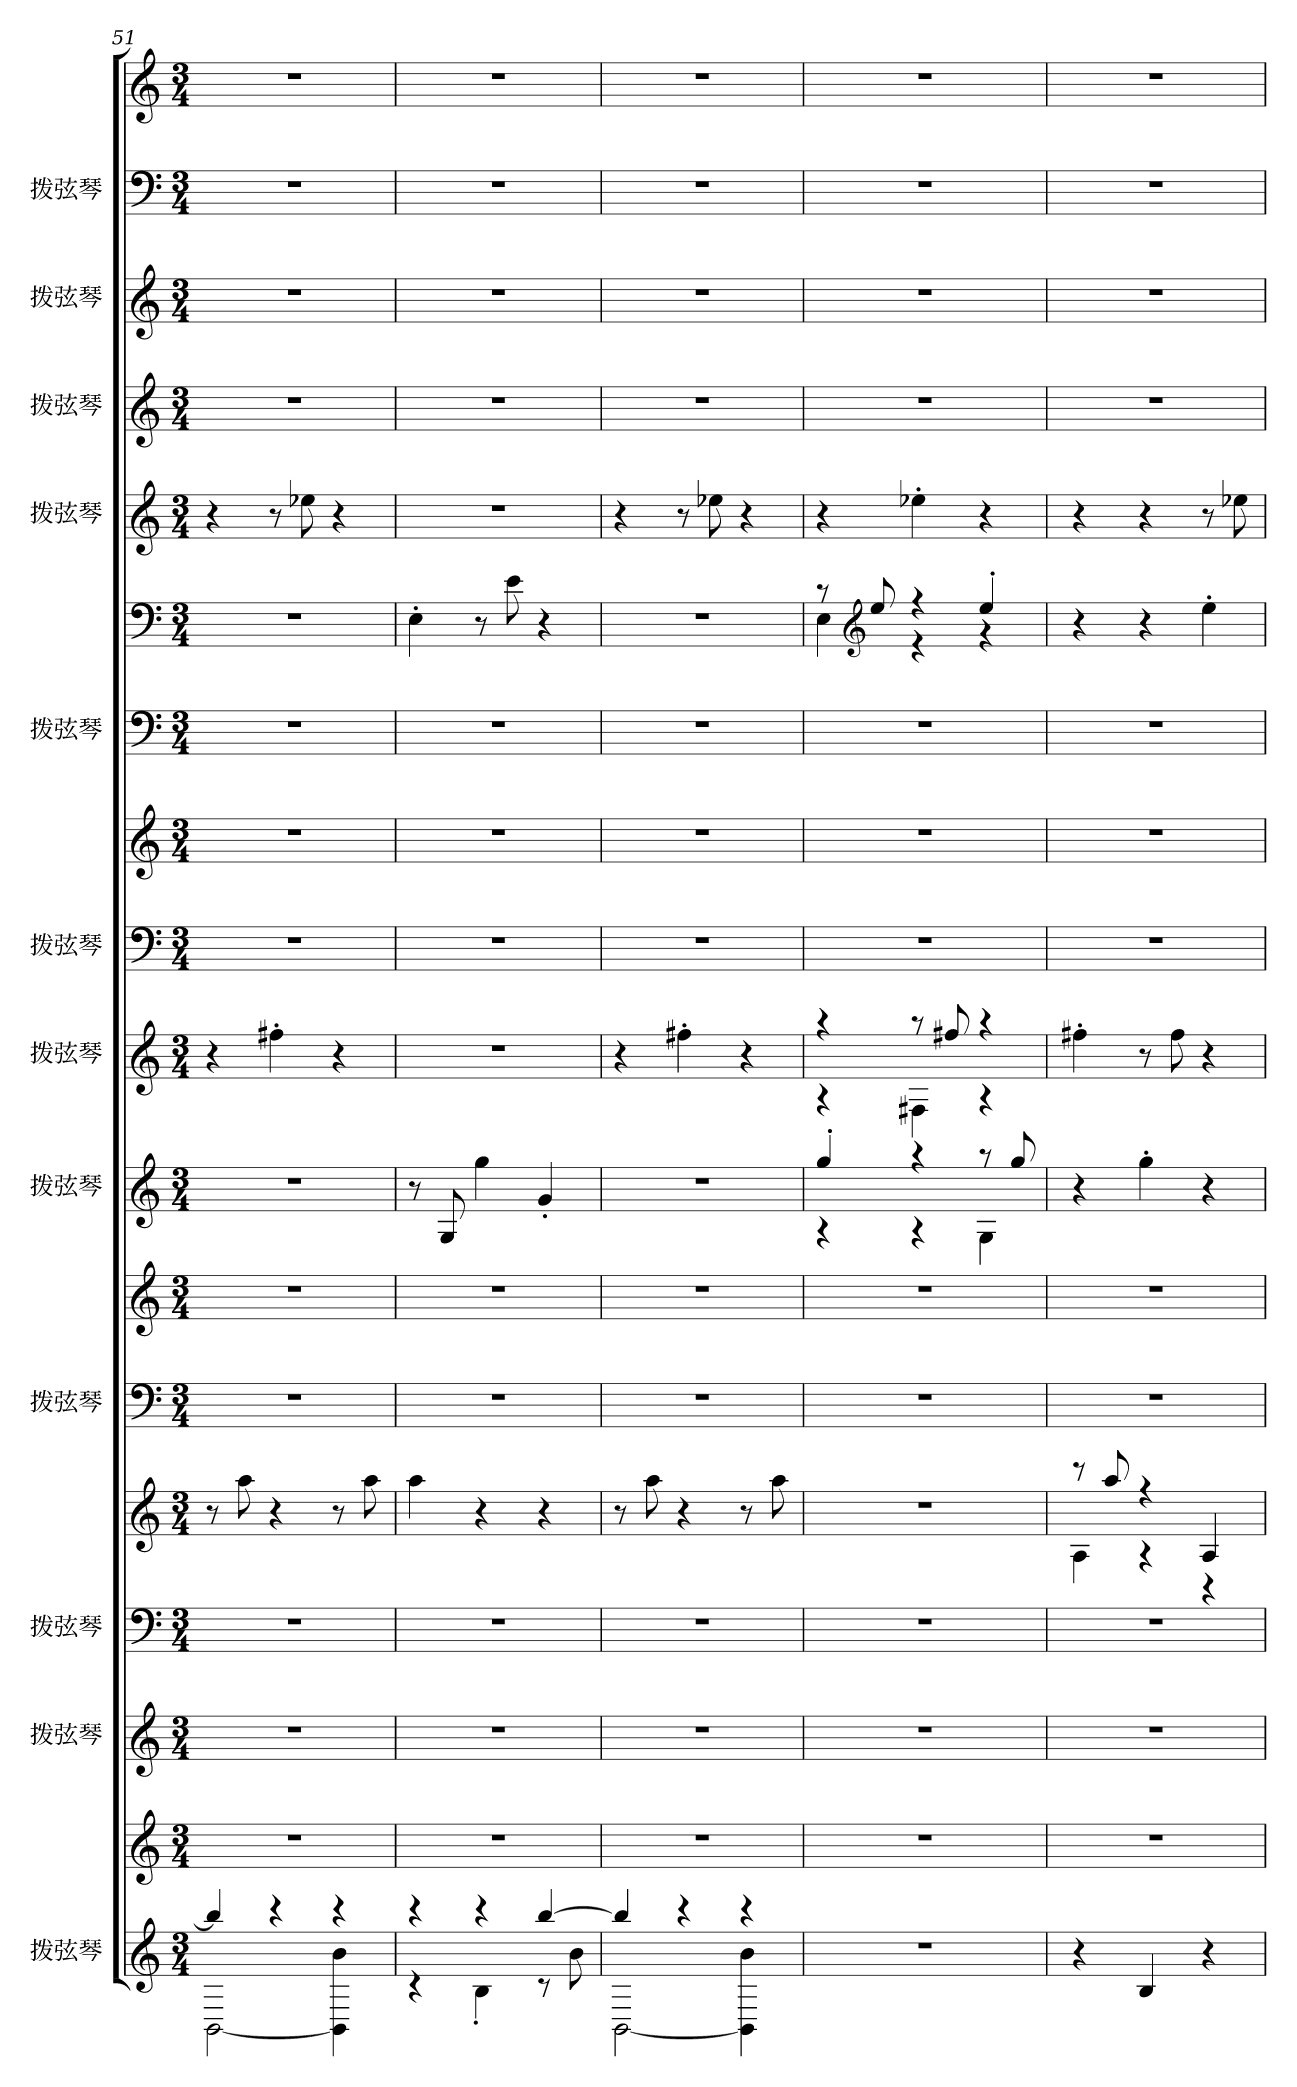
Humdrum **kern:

**kern	**kern	**kern	**kern	**kern	**kern	**kern	**kern	**kern	**kern	**kern	**kern	**kern	**kern	**kern	**kern	**kern	**kern
*part12	*part12	*part11	*part10	*part10	*part9	*part9	*part8	*part7	*part6	*part6	*part5	*part5	*part4	*part3	*part2	*part1	*part1
*staff18	*staff17	*staff16	*staff15	*staff14	*staff13	*staff12	*staff11	*staff10	*staff9	*staff8	*staff7	*staff6	*staff5	*staff4	*staff3	*staff2	*staff1
*I"拨弦琴	*	*I"拨弦琴	*I"拨弦琴	*	*I"拨弦琴	*	*I"拨弦琴	*I"拨弦琴	*I"拨弦琴	*	*I"拨弦琴	*	*I"拨弦琴	*I"拨弦琴	*I"拨弦琴	*I"拨弦琴	*
*clefG2	*clefG2	*clefG2	*clefF4	*clefG2	*clefF4	*clefG2	*clefG2	*clefG2	*clefF4	*clefG2	*clefF4	*clefF4	*clefG2	*clefG2	*clefG2	*clefF4	*clefG2
*k[]	*k[]	*k[]	*k[]	*k[]	*k[]	*k[]	*k[]	*k[]	*k[]	*k[]	*k[]	*k[]	*k[]	*k[]	*k[]	*k[]	*k[]
*M3/4	*M3/4	*M3/4	*M3/4	*M3/4	*M3/4	*M3/4	*M3/4	*M3/4	*M3/4	*M3/4	*M3/4	*M3/4	*M3/4	*M3/4	*M3/4	*M3/4	*M3/4
=51	=51	=51	=51	=51	=51	=51	=51	=51	=51	=51	=51	=51	=51	=51	=51	=51	=51
*^	*	*	*	*	*	*	*	*	*	*	*	*	*	*	*	*	*
4bb/]	[2BB\	2.r	2.r	2.r	8r	2.r	2.r	2.r	4r	2.r	2.r	2.r	2.r	4r	2.r	2.r	2.r	2.r
.	.	.	.	.	8aa\	.	.	.	.	.	.	.	.	.	.	.	.	.
4r	.	.	.	.	4r	.	.	.	4ff#X'\	.	.	.	.	8r	.	.	.	.
.	.	.	.	.	.	.	.	.	.	.	.	.	.	8ee-X\	.	.	.	.
4r	4BB\] 4b\	.	.	.	8r	.	.	.	4r	.	.	.	.	4r	.	.	.	.
.	.	.	.	.	8aa\	.	.	.	.	.	.	.	.	.	.	.	.	.
=52	=52	=52	=52	=52	=52	=52	=52	=52	=52	=52	=52	=52	=52	=52	=52	=52	=52	=52
4r	4r	2.r	2.r	2.r	4aa\	2.r	2.r	8r	2.r	2.r	2.r	2.r	4E'\	2.r	2.r	2.r	2.r	2.r
.	.	.	.	.	.	.	.	8G/	.	.	.	.	.	.	.	.	.	.
4r	4B'\	.	.	.	4r	.	.	4gg\	.	.	.	.	8r	.	.	.	.	.
.	.	.	.	.	.	.	.	.	.	.	.	.	8e\	.	.	.	.	.
[4bb/	8r	.	.	.	4r	.	.	4g'/	.	.	.	.	4r	.	.	.	.	.
.	8b\	.	.	.	.	.	.	.	.	.	.	.	.	.	.	.	.	.
=53	=53	=53	=53	=53	=53	=53	=53	=53	=53	=53	=53	=53	=53	=53	=53	=53	=53	=53
4bb/]	[2BB\	2.r	2.r	2.r	8r	2.r	2.r	2.r	4r	2.r	2.r	2.r	2.r	4r	2.r	2.r	2.r	2.r
.	.	.	.	.	8aa\	.	.	.	.	.	.	.	.	.	.	.	.	.
4r	.	.	.	.	4r	.	.	.	4ff#X'\	.	.	.	.	8r	.	.	.	.
.	.	.	.	.	.	.	.	.	.	.	.	.	.	8ee-X\	.	.	.	.
4r	4BB\] 4b\	.	.	.	8r	.	.	.	4r	.	.	.	.	4r	.	.	.	.
.	.	.	.	.	8aa\	.	.	.	.	.	.	.	.	.	.	.	.	.
*v	*v	*	*	*	*	*	*	*	*	*	*	*	*	*	*	*	*	*
=54	=54	=54	=54	=54	=54	=54	=54	=54	=54	=54	=54	=54	=54	=54	=54	=54	=54
*	*	*	*	*	*	*	*^	*^	*	*	*	*^	*	*	*	*	*
2.r	2.r	2.r	2.r	2.r	2.r	2.r	4gg'/	4r	4r	4r	2.r	2.r	2.r	8r	4E\	4r	2.r	2.r	2.r	2.r
*	*	*	*	*	*	*	*	*	*	*	*	*	*	*clefG2	*	*	*	*	*	*
.	.	.	.	.	.	.	.	.	.	.	.	.	.	8ee/	.	.	.	.	.	.
.	.	.	.	.	.	.	4r	4r	8r	4F#X\	.	.	.	4r	4r	4ee-X'\	.	.	.	.
.	.	.	.	.	.	.	.	.	8ff#X/	.	.	.	.	.	.	.	.	.	.	.
.	.	.	.	.	.	.	8r	4G\	4r	4r	.	.	.	4ee'/	4r	4r	.	.	.	.
.	.	.	.	.	.	.	8gg/	.	.	.	.	.	.	.	.	.	.	.	.	.
*	*	*	*	*	*	*	*v	*v	*	*	*	*	*	*v	*v	*	*	*	*	*
*	*	*	*	*	*	*	*	*v	*v	*	*	*	*	*	*	*	*	*
!!LO:PB:g=z
=55	=55	=55	=55	=55	=55	=55	=55	=55	=55	=55	=55	=55	=55	=55	=55	=55	=55
*	*	*	*	*^	*	*	*	*	*	*	*	*	*	*	*	*	*
4r	2.r	2.r	2.r	8r	4A\	2.r	2.r	4r	4ff#X'\	2.r	2.r	2.r	4r	4r	2.r	2.r	2.r	2.r
.	.	.	.	8aa/	.	.	.	.	.	.	.	.	.	.	.	.	.	.
4B/	.	.	.	4r	4r	.	.	4gg'\	8r	.	.	.	4r	4r	.	.	.	.
.	.	.	.	.	.	.	.	.	8ff#\	.	.	.	.	.	.	.	.	.
4r	.	.	.	4A/	4r	.	.	4r	4r	.	.	.	4ee'\	8r	.	.	.	.
.	.	.	.	.	.	.	.	.	.	.	.	.	.	8ee-X\	.	.	.	.
*	*	*	*	*v	*v	*	*	*	*	*	*	*	*	*	*	*	*	*
=	=	=	=	=	=	=	=	=	=	=	=	=	=	=	=	=	=
*-	*-	*-	*-	*-	*-	*-	*-	*-	*-	*-	*-	*-	*-	*-	*-	*-	*-
